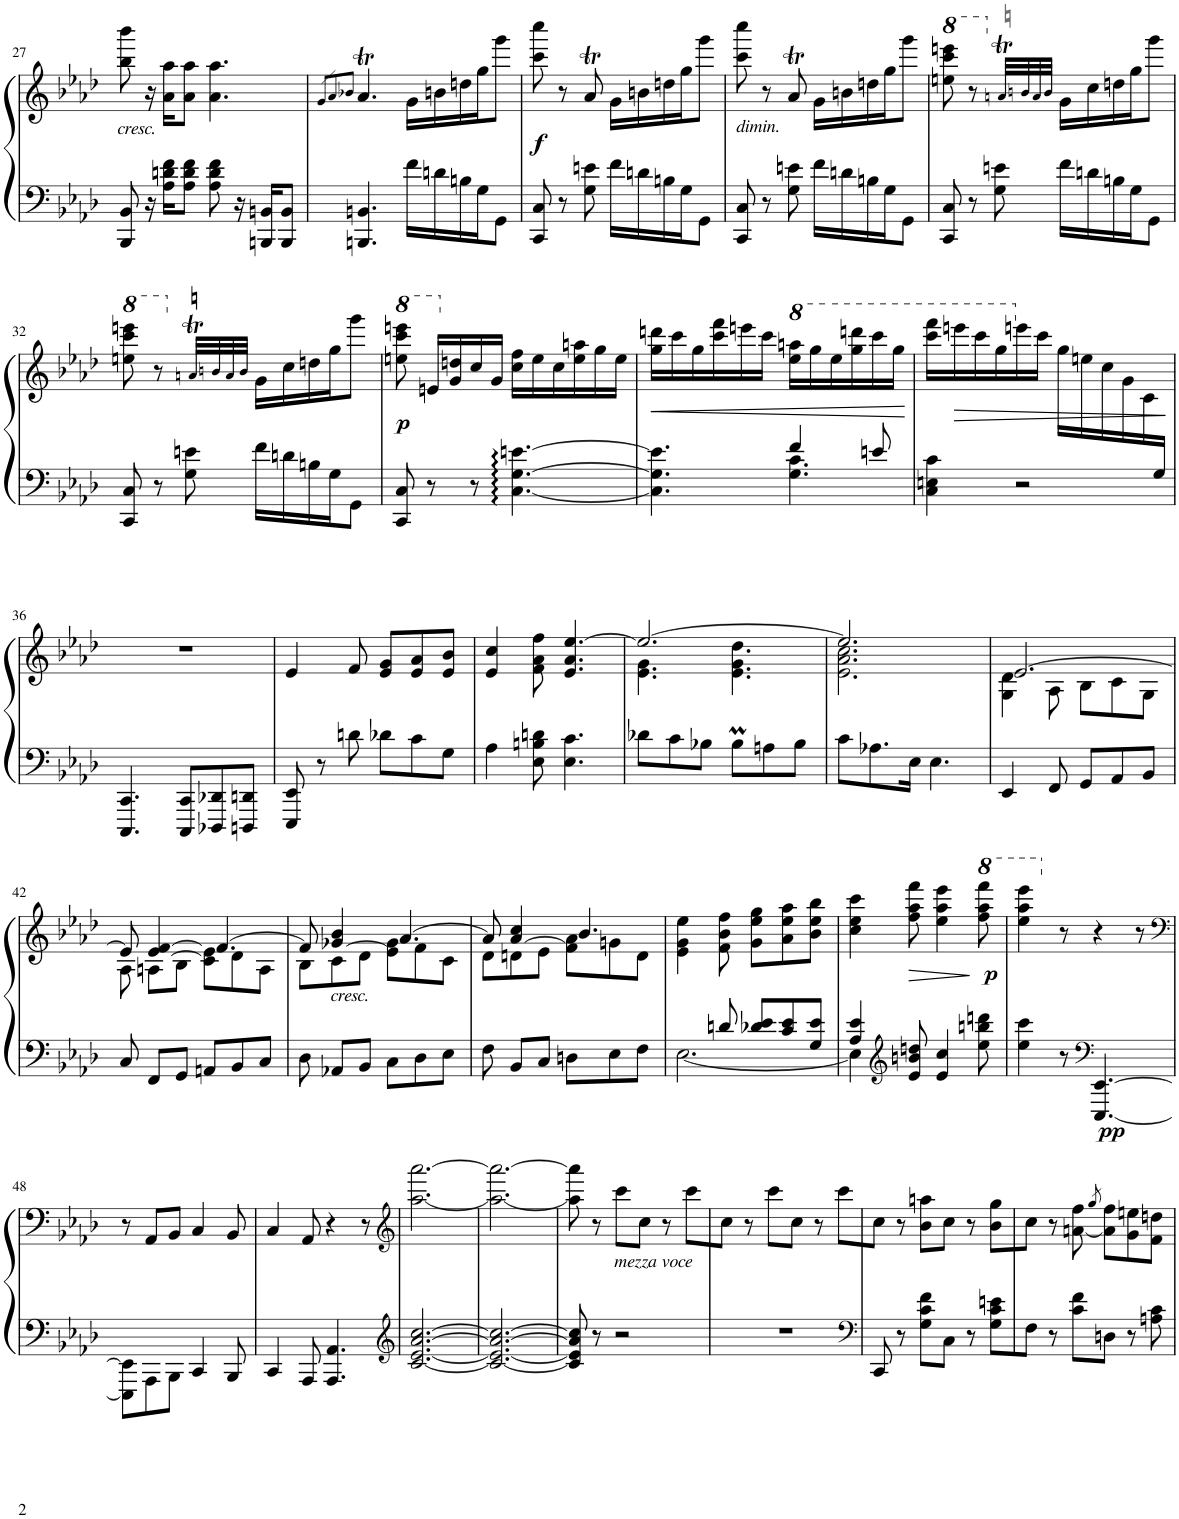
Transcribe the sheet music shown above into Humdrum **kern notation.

**kern	**kern	**dynam
*part1	*part1	*part1
*staff2	*staff1	*staff1/2
*I"Piano	*	*
*I'Pno.	*	*
!!LO:PB:g=z
*clefF4	*clefG2	*
*k[b-e-a-d-]	*k[b-e-a-d-]	*
*M6/8	*M6/8	*
=27	=27	=27
!LO:TX:a:i:t=cresc.	!	!
8BBB-/ 8BB-/	8bb-\ 8bbb-\	.
16r	16r	.
16A-\ 16dn\ 16f\KL	16a-\ 16aa-\KL	.
8A-\ 8d\ 8f\J	8a-\ 8aa-\J	.
8A-\ 8d\ 8f\	4.a-\ 4.aa-\	.
16r	.	.
16BBBn/ 16BBn/KL	.	.
8BBB/ 8BB/J	.	.
=28	=28	=28
.	8qg/L	.
.	8qa-/	.
.	8qb-X/J	.
4.BBBn/ 4.BBn/	4.a-T/	.
16f\LL	16g\LL	.
16dn\	16bn\	.
16Bn\	16ddn\	.
16G\J	16gg\J	.
8GG\J	8ggg\J	.
=29	=29	=29
!	!	!LO:DY:b
8CC/ 8C/	8ccc\ 8cccc\	f
8r	8r	.
8G\ 8en\	8a-T/	.
16f\LL	16g\LL	.
16dn\	16bn\	.
16Bn\	16ddn\	.
16G\J	16gg\J	.
8GG\J	8ggg\J	.
=30	=30	=30
!LO:TX:a:i:t=dimin.	!	!
8CC/ 8C/	8ccc\ 8cccc\	.
8r	8r	.
8G\ 8en\	8a-T/	.
16f\LL	16g\LL	.
16dn\	16bn\	.
16Bn\	16ddn\	.
16G\J	16gg\J	.
8GG\J	8ggg\J	.
=31	=31	=31
*	*8va	*
8CC/ 8C/	8eeen\ 8cccc\ 8eeeen\	.
*	*X8va	*
8r	8r	.
8G\ 8en\	32ant!/LLL	.
.	32bn!/	.
.	32a!/	.
.	32b!/JJJ	.
16f\LL	16g\LL	.
16dn\	16cc\	.
16Bn\	16ddn\	.
16G\J	16gg\J	.
8GG\J	8ggg\J	.
!!LO:LB:g=z
=32	=32	=32
*	*8va	*
8CC/ 8C/	8eeen\ 8cccc\ 8eeeen\	.
*	*X8va	*
8r	8r	.
8G\ 8en\	32ant!/LLL	.
.	32bn!/	.
.	32a!/	.
.	32b!/JJJ	.
16f\LL	16g\LL	.
16dn\	16cc\	.
16Bn\	16ddn\	.
16G\J	16gg\J	.
8GG\J	8ggg\J	.
=33	=33	=33
*	*8va	*
!	!	!LO:DY:b
8CC/ 8C/	8eeen\ 8cccc\ 8eeeen\	p
*	*X8va	*
8r	16en/LL	.
.	16g/ 16ddn/	.
8r	16cc/	.
.	16g/JJ	.
[4.C\ [4.G\ [4.en\	16cc\ 16ff\LL	.
.	16ee\	.
.	16cc\	.
.	16ee\ 16aan\	.
.	16gg\	.
.	16ee\JJ	.
=34	=34	=34
*^	*	*
!	!	!	!LO:HP:b
4.C\] 4.G\] 4.e\]	4.ryy	16gg\ 16dddn\LL	<
.	.	16ccc\	.
.	.	16gg\	.
.	.	16ccc\ 16fff\	.
.	.	16eeen\	.
.	.	16ccc\JJ	.
*	*	*8va	*
4f/	4.G\ 4.c\	16eee-\ 16aaan\LL	.
.	.	16ggg\	.
.	.	16eee-\	.
.	.	16ggg\ 16ddddn\	.
8en/	.	16cccc\	.
.	.	16ggg\JJ	.
*v	*v	*	*
.	.	[
=35	=35	=35
*^	*	*
8.ryy	4C\ 4En\ 4c\	16cccc\ 16ffff\LL	.
!	!	!	!LO:HP:b
.	.	16eeeen\	>
.	.	16cccc\	.
.	.	16ggg\	.
*	*	*X8va	*
.	2r	16eeen\	.
.	.	16ccc\JJ	.
.	.	16gg\LL	.
.	.	16een\	.
.	.	16cc\	.
.	.	16g\	.
.	.	16c\	.
16G/JJ	.	16ryy	.
*v	*v	*	*
.	.	]
!!LO:LB:g=z
=36	=36	=36
4.CCC/ 4.CC/	2.r	.
8CCC/ 8CC/L	.	.
8DDD-X/ 8DD-X/	.	.
8DDDn/ 8DDn/J	.	.
=37	=37	=37
8EEE-/ 8EE-/	4e-/	.
8r	.	.
8dn\	8f/	.
8d-X\L	8e-/ 8g/L	.
8c\	8e-/ 8a-/	.
8G\J	8e-/ 8b-/J	.
=38	=38	=38
4A-\	4e-/ 4cc/	.
8E-\ 8Bn\ 8dn\	8f\ 8a-\ 8ff\	.
4.E-\ 4.c\	4.e-/ 4.a-/ [4.ee-/	.
=39	=39	=39
*	*^	*
8d-X\L	2.ee-/_	4.e-\ 4.g\	.
8c\	.	.	.
8B-X\J	.	.	.
8B-M\L	.	4.e-\ 4.g\ 4.dd-\	.
8An\	.	.	.
8B-\J	.	.	.
=40	=40	=40	=40
8c\L	2.ee-/]	2.e-\ 2.a-\ 2.cc\	.
8.A-X\	.	.	.
16E-\Jk	.	.	.
4.E-\	.	.	.
=41	=41	=41	=41
4EE-/	[2.e-/	4G\ 4d-\	.
8FF/	.	8A-\	.
8GG/L	.	8B-\L	.
8AA-/	.	8c\	.
8BB-/J	.	8G\J	.
!!LO:LB:g=z	!!
=42	=42	=42	=42
8C/	8e-/]	8A-\	.
8FF/L	[4e-/ [4f/	8An\L	.
8GG/J	.	8B-\J	.
8AAn/L	4.f/_	8c\ 8e-\]L	.
8BB-/	.	8d-\	.
8C/J	.	8A\J	.
=43	=43	=43	=43
8D-\	8f/]	8B-\L	.
!LO:TX:a:i:t=cresc.	!	!	!
8AA-X/L	[4g-X/ 4b-/	8c\	.
8BB-/J	.	8d-\J	.
8C\L	[4.a-/	8e-\ 8g-\]L	.
8D-\	.	8f\	.
8E-\J	.	8c\J	.
=44	=44	=44	=44
8F\	8a-/]	8d-\L	.
8BB-/L	[4a-/ 4cc/	8dn\	.
8C/J	.	8e-\J	.
8Dn\L	4.b-/	8f\ 8a-\]L	.
8E-\	.	8gn\	.
8F\J	.	8d\J	.
*	*v	*v	*
=45	=45	=45
*^	*	*
4ryy	[2.E-\	4e-\ 4g\ 4ee-\	.
8dn/	.	8f\ 8b-\ 8ff\	.
8d-X/ 8e-/L	.	8g\ 8ee-\ 8gg\L	.
8c/ 8e-/	.	8a-\ 8ee-\ 8aa-\	.
8G/ 8e-/J	.	8b-\ 8ee-\ 8bb-\J	.
=46	=46	=46	=46
4A-/ 4e-/	4E-\]	4cc\ 4ee-\ 4ccc\	.
*clefG2	*	*	*
!	!	!	!LO:HP:b
8e-/ 8bn/ 8ddn/	2ryy	8ff\ 8aa-\ 8fff\	>
4e-/ 4cc/	.	4ee-\ 4aa-\ 4eee-\	.
*	*	*8va	*
!	!	!	!LO:DY:n=1:b
8ee-\ 8bbn\ 8dddn\	.	8fff\ 8aaa-\ 8ffff\	] p
*v	*v	*	*
=47	=47	=47
4ee-\ 4ccc\	4eee-\ 4aaa-\ 4eeee-\	.
*	*X8va	*
8r	8r	.
*clefF4	*	*
!	!	!LO:DY:b=2
[4.EEE-/ [4.EE-/	4r	pp
.	8r	.
!!LO:LB:g=z
=48	=48	=48
*	*clefF4	*
8EEE-\] 8EE-\]L	8r	.
8AAA-\	8AA-/L	.
8BBB-\J	8BB-/J	.
4CC/	4C/	.
8BBB-/	8BB-/	.
=49	=49	=49
4CC/	4C/	.
8AAA-/	8AA-/	.
4.AAA-/ 4.AA-/	4r	.
.	8r	.
=50	=50	=50
*clefG2	*clefG2	*
[2.c/ [2.e-/ [2.a-/ [2.cc/	[2.aa-\ [2.aaa-\	.
=51	=51	=51
2.c/_ 2.e-/_ 2.a-/_ 2.cc/_	2.aa-\_ 2.aaa-\_	.
=52	=52	=52
8c/] 8e-/] 8a-/] 8cc/]	8aa-\] 8aaa-\]	.
8r	8r	.
!LO:TX:a:i:t=mezza voce	!	!
2r	8ccc\L	.
.	8cc\J	.
.	8r	.
.	8ccc\L	.
=53	=53	=53
2.r	8cc\J	.
.	8r	.
.	8ccc\L	.
.	8cc\J	.
.	8r	.
.	8ccc\L	.
=54	=54	=54
*clefF4	*	*
8CC/	8cc\J	.
8r	8r	.
8G\ 8c\ 8f\L	8b-\ 8aan\L	.
8C\J	8cc\J	.
8r	8r	.
8G\ 8c\ 8en\L	8b-\ 8gg\L	.
=55	=55	=55
8F\J	8cc\J	.
8r	8r	.
8c\ 8f\L	[8an\ 8ff\	.
.	8qgg/	.
8Dn\J	8a\] 8ff\L	.
8r	8g\ 8een\	.
8An\ 8c\	8f\ 8ddn\J	.
=	=	=
*-	*-	*-
